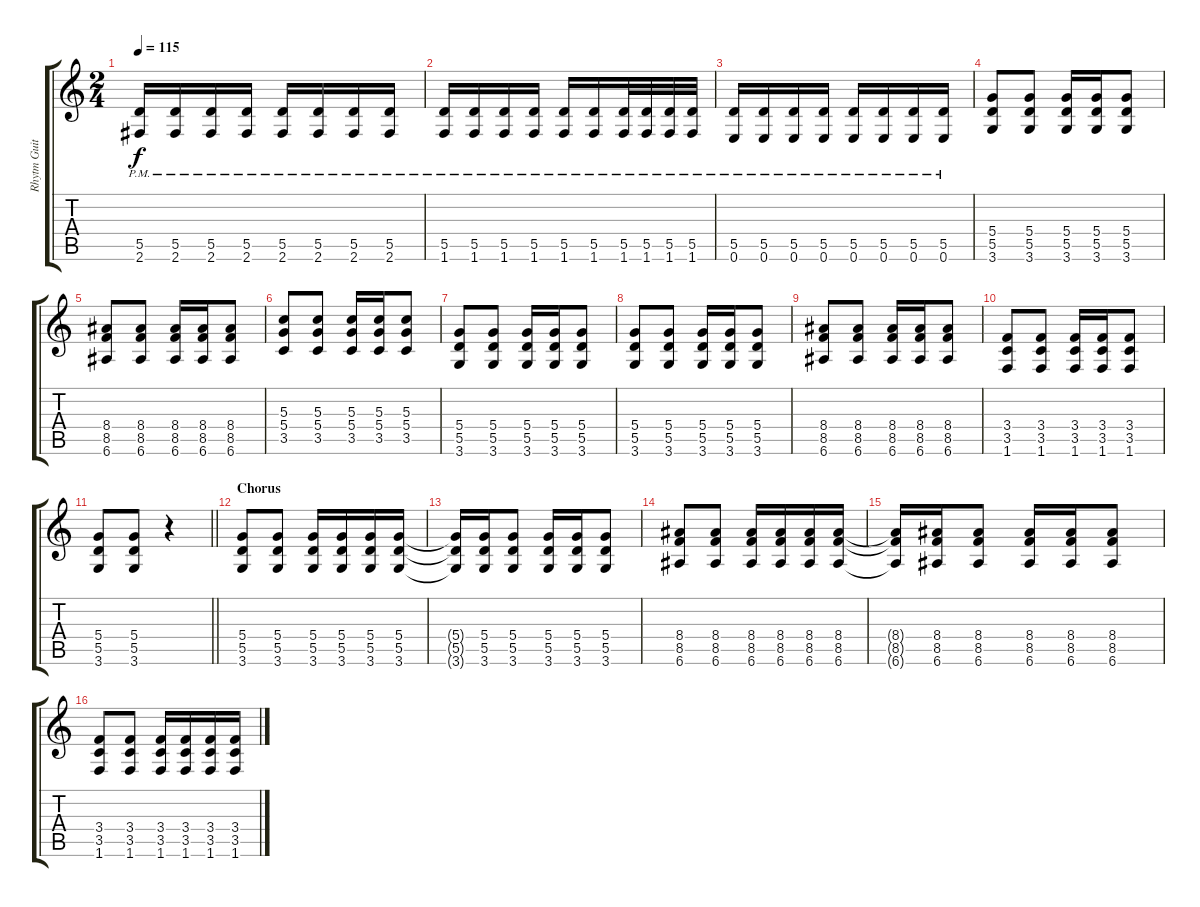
\track ("Rhytm Guitar" "Rhytm Guit") {instrument distortionguitar}
\staff {score tabs}
\tuning (E4 B3 G3 D3 A2 E2) {hide}
\ts (2 4)
\tempo 115
\clef g2
\ks c
(5.5{pm} 2.6{pm}).16{dy f} (5.5{pm} 2.6{pm}).16 (5.5{pm} 2.6{pm}).16 (5.5{pm} 2.6{pm}).16 (5.5{pm} 2.6{pm}).16 (5.5{pm} 2.6{pm}).16 (5.5{pm} 2.6{pm}).16 (5.5{pm} 2.6{pm}).16 |
(5.5{pm} 1.6{pm}).16 (5.5{pm} 1.6{pm}).16 (5.5{pm} 1.6{pm}).16 (5.5{pm} 1.6{pm}).16 (5.5{pm} 1.6{pm}).16 (5.5{pm} 1.6{pm}).16 (5.5{pm} 1.6{pm}).32 (5.5{pm} 1.6{pm}).32 (5.5{pm} 1.6{pm}).32 (5.5{pm} 1.6{pm}).32 |
(5.5{pm} 0.6{pm}).16 (5.5{pm} 0.6{pm}).16 (5.5{pm} 0.6{pm}).16 (5.5{pm} 0.6{pm}).16 (5.5{pm} 0.6{pm}).16 (5.5{pm} 0.6{pm}).16 (5.5{pm} 0.6{pm}).16 (5.5{pm} 0.6{pm}).16 |
(5.4 5.5 3.6).8 (5.4 5.5 3.6).8 (5.4 5.5 3.6).16 (5.4 5.5 3.6).16 (5.4 5.5 3.6).8 |
(8.4 8.5 6.6).8 (8.4 8.5 6.6).8 (8.4 8.5 6.6).16 (8.4 8.5 6.6).16 (8.4 8.5 6.6).8 |
(5.3 5.4 3.5).8 (5.3 5.4 3.5).8 (5.3 5.4 3.5).16 (5.3 5.4 3.5).16 (5.3 5.4 3.5).8 |
(5.4 5.5 3.6).8 (5.4 5.5 3.6).8 (5.4 5.5 3.6).16 (5.4 5.5 3.6).16 (5.4 5.5 3.6).8 |
(5.4 5.5 3.6).8 (5.4 5.5 3.6).8 (5.4 5.5 3.6).16 (5.4 5.5 3.6).16 (5.4 5.5 3.6).8 |
(8.4 8.5 6.6).8 (8.4 8.5 6.6).8 (8.4 8.5 6.6).16 (8.4 8.5 6.6).16 (8.4 8.5 6.6).8 |
(3.4 3.5 1.6).8 (3.4 3.5 1.6).8 (3.4 3.5 1.6).16 (3.4 3.5 1.6).16 (3.4 3.5 1.6).8 |
\barLineRight lightlight
(5.4 5.5 3.6).8 (5.4 5.5 3.6).8 r.4 |
\section ("" "Chorus")
(5.4 5.5 3.6).8 (5.4 5.5 3.6).8 (5.4 5.5 3.6).16 (5.4 5.5 3.6).16 (5.4 5.5 3.6).16 (5.4 5.5 3.6).16 |
(5.4{t} 5.5{t} 3.6{t}).16 (5.4 5.5 3.6).16 (5.4 5.5 3.6).8 (5.4 5.5 3.6).16 (5.4 5.5 3.6).16 (5.4 5.5 3.6).8 |
(8.4 8.5 6.6).8 (8.4 8.5 6.6).8 (8.4 8.5 6.6).16 (8.4 8.5 6.6).16 (8.4 8.5 6.6).16 (8.4 8.5 6.6).16 |
(8.4{t} 8.5{t} 6.6{t}).16 (8.4 8.5 6.6).16 (8.4 8.5 6.6).8 (8.4 8.5 6.6).16 (8.4 8.5 6.6).16 (8.4 8.5 6.6).8 |
(3.4 3.5 1.6).8 (3.4 3.5 1.6).8 (3.4 3.5 1.6).16 (3.4 3.5 1.6).16 (3.4 3.5 1.6).16 (3.4 3.5 1.6).16
